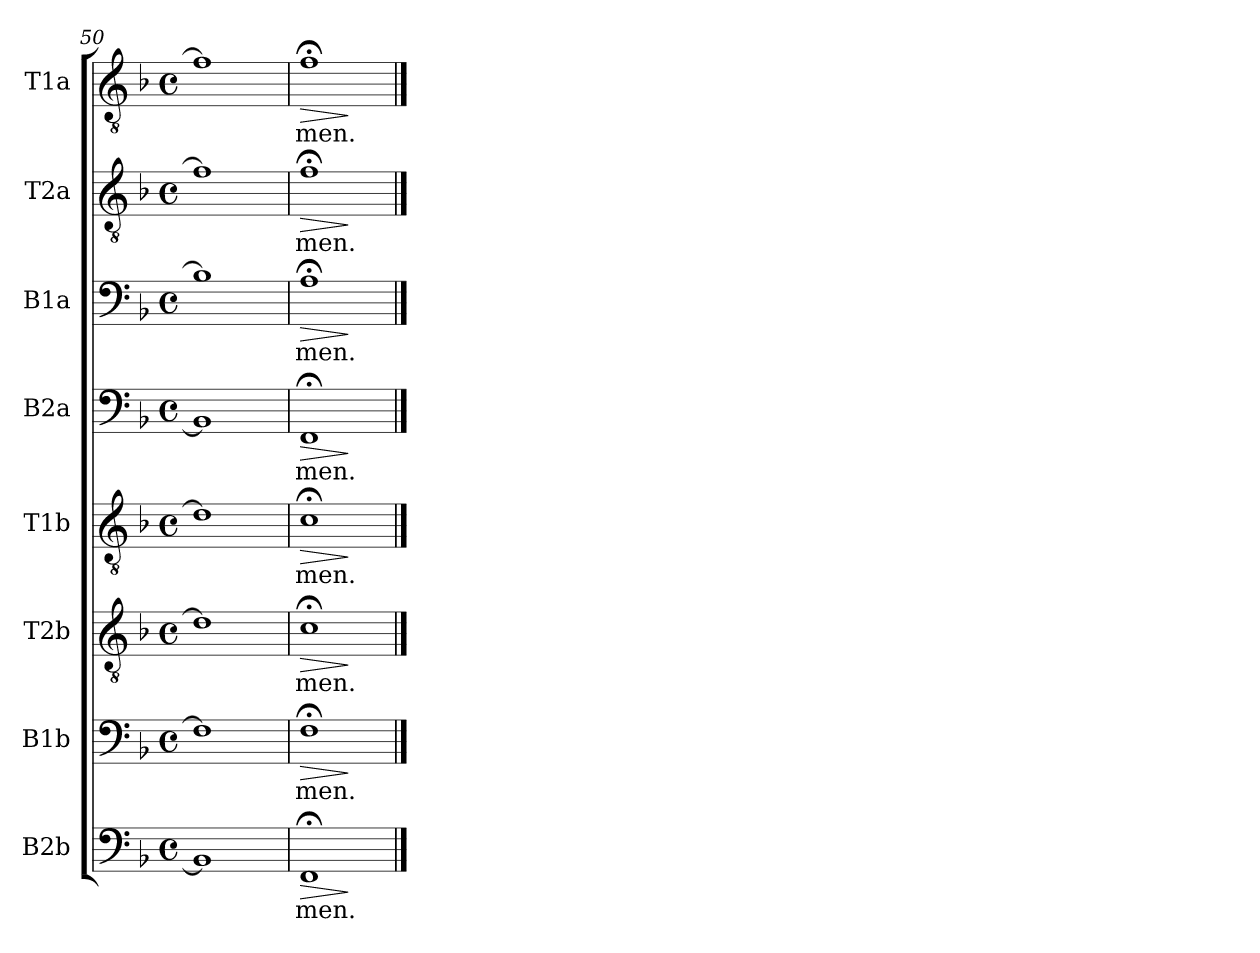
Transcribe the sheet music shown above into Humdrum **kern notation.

**kern	**text	**dynam	**kern	**text	**dynam	**kern	**text	**dynam	**kern	**text	**dynam	**kern	**text	**dynam	**kern	**text	**dynam	**kern	**text	**dynam	**kern	**text	**dynam
*part8	*part8	*part8	*part7	*part7	*part7	*part6	*part6	*part6	*part5	*part5	*part5	*part4	*part4	*part4	*part3	*part3	*part3	*part2	*part2	*part2	*part1	*part1	*part1
*staff8	*staff8	*staff8	*staff7	*staff7	*staff7	*staff6	*staff6	*staff6	*staff5	*staff5	*staff5	*staff4	*staff4	*staff4	*staff3	*staff3	*staff3	*staff2	*staff2	*staff2	*staff1	*staff1	*staff1
*I"B2b	*	*	*I"B1b	*	*	*I"T2b	*	*	*I"T1b	*	*	*I"B2a	*	*	*I"B1a	*	*	*I"T2a	*	*	*I"T1a	*	*
*clefF4	*	*	*clefF4	*	*	*clefGv2	*	*	*clefGv2	*	*	*clefF4	*	*	*clefF4	*	*	*clefGv2	*	*	*clefGv2	*	*
*k[b-]	*	*	*k[b-]	*	*	*k[b-]	*	*	*k[b-]	*	*	*k[b-]	*	*	*k[b-]	*	*	*k[b-]	*	*	*k[b-]	*	*
*M4/4	*	*	*M4/4	*	*	*M4/4	*	*	*M4/4	*	*	*M4/4	*	*	*M4/4	*	*	*M4/4	*	*	*M4/4	*	*
*met(c)	*	*	*met(c)	*	*	*met(c)	*	*	*met(c)	*	*	*met(c)	*	*	*met(c)	*	*	*met(c)	*	*	*met(c)	*	*
=50	=50	=50	=50	=50	=50	=50	=50	=50	=50	=50	=50	=50	=50	=50	=50	=50	=50	=50	=50	=50	=50	=50	=50
1BB-]	.	.	1F]	.	.	1d]	.	.	1d]	.	.	1BB-]	.	.	1B-]	.	.	1f]	.	.	1f]	.	.
=51	=51	=51	=51	=51	=51	=51	=51	=51	=51	=51	=51	=51	=51	=51	=51	=51	=51	=51	=51	=51	=51	=51	=51
!	!LO:LY:b	!LO:HP:b	!	!LO:LY:b	!LO:HP:b	!	!LO:LY:b	!LO:HP:b	!	!LO:LY:b	!LO:HP:b	!	!LO:LY:b	!LO:HP:b	!	!LO:LY:b	!LO:HP:b	!	!LO:LY:b	!LO:HP:b	!	!LO:LY:b	!LO:HP:b
1FF;<	-men.	>	1F;<	-men.	>	1c;<	-men.	>	1c;<	-men.	>	1FF;<	-men.	>	1A;<	-men.	>	1f;<	-men.	>	1f;<	-men.	>
.	.	]	.	.	]	.	.	]	.	.	]	.	.	]	.	.	]	.	.	]	.	.	]
==	==	==	==	==	==	==	==	==	==	==	==	==	==	==	==	==	==	==	==	==	==	==	==
*-	*-	*-	*-	*-	*-	*-	*-	*-	*-	*-	*-	*-	*-	*-	*-	*-	*-	*-	*-	*-	*-	*-	*-
